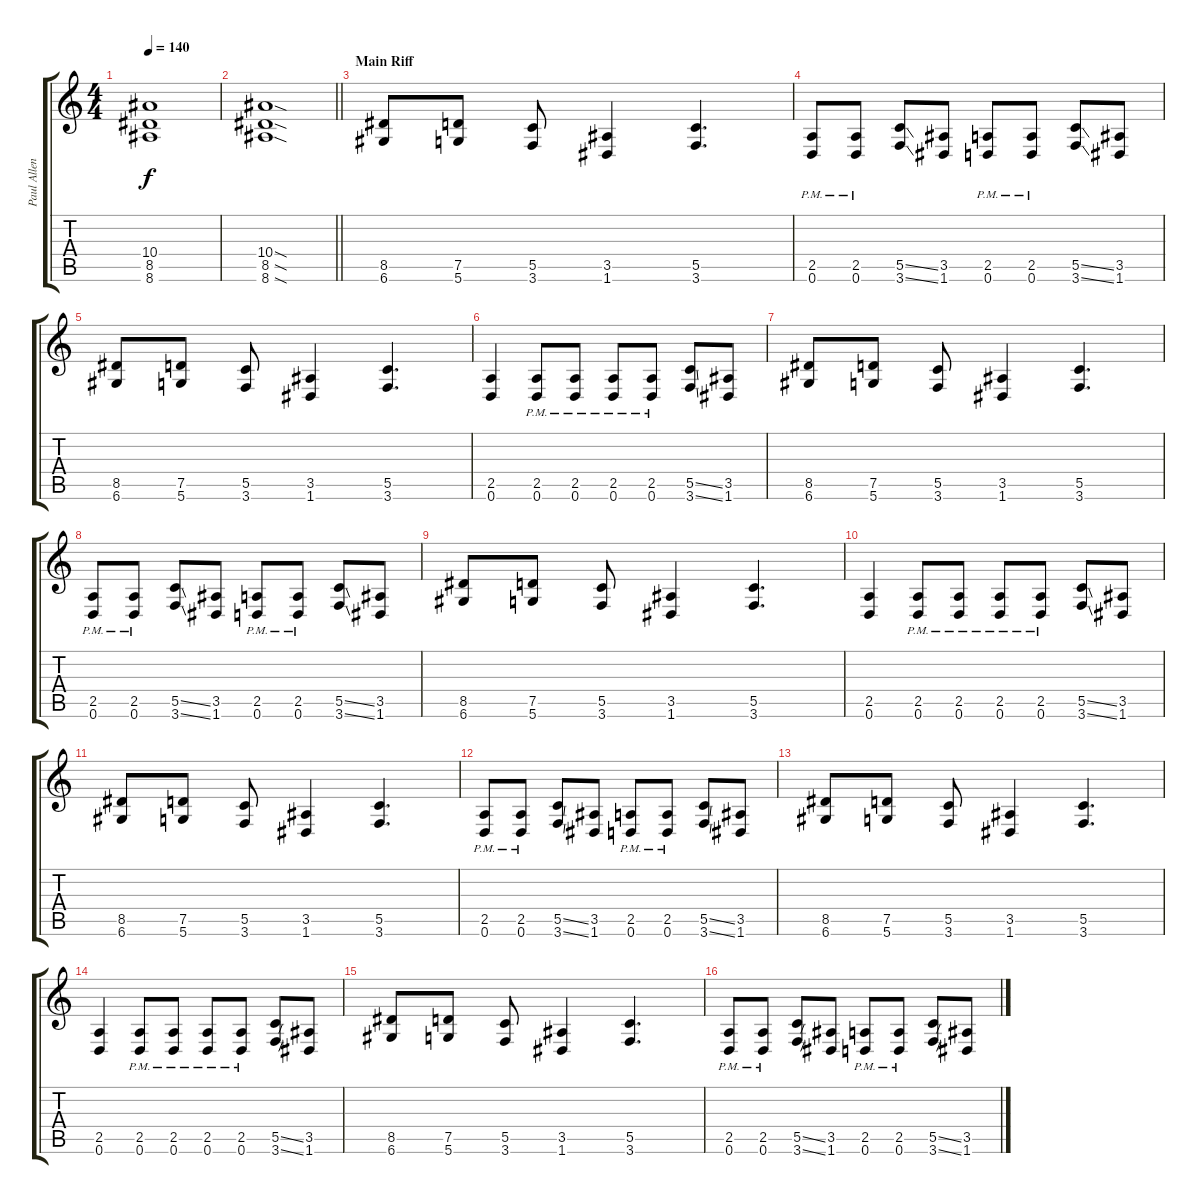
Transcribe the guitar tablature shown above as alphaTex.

\track ("Paul Allender" "Paul Allen") {instrument distortionguitar}
\staff {score tabs}
\tuning (D4 A3 F3 C3 G2 D2) {hide}
\ts (4 4)
\tempo 140
\clef g2
\ks c
(10.4 8.5 8.6).1{dy f} |
\barLineRight lightlight
(10.4{sod} 8.5{sod} 8.6{sod}).1 |
\section ("" "Main Riff")
(8.5 6.6).8 (7.5 5.6).8 (5.5 3.6).8 (3.5 1.6).4 (5.5 3.6).4{d} |
(2.5{pm} 0.6{pm}).8 (2.5{pm} 0.6{pm}).8 (5.5{ss} 3.6{ss}).8 (3.5 1.6).8 (2.5{pm} 0.6{pm}).8 (2.5{pm} 0.6{pm}).8 (5.5{ss} 3.6{ss}).8 (3.5 1.6).8 |
(8.5 6.6).8 (7.5 5.6).8 (5.5 3.6).8 (3.5 1.6).4 (5.5 3.6).4{d} |
(2.5 0.6).4 (2.5{pm} 0.6{pm}).8 (2.5{pm} 0.6{pm}).8 (2.5{pm} 0.6{pm}).8 (2.5{pm} 0.6{pm}).8 (5.5{ss} 3.6{ss}).8 (3.5 1.6).8 |
(8.5 6.6).8 (7.5 5.6).8 (5.5 3.6).8 (3.5 1.6).4 (5.5 3.6).4{d} |
(2.5{pm} 0.6{pm}).8 (2.5{pm} 0.6{pm}).8 (5.5{ss} 3.6{ss}).8 (3.5 1.6).8 (2.5{pm} 0.6{pm}).8 (2.5{pm} 0.6{pm}).8 (5.5{ss} 3.6{ss}).8 (3.5 1.6).8 |
(8.5 6.6).8 (7.5 5.6).8 (5.5 3.6).8 (3.5 1.6).4 (5.5 3.6).4{d} |
(2.5 0.6).4 (2.5{pm} 0.6{pm}).8 (2.5{pm} 0.6{pm}).8 (2.5{pm} 0.6{pm}).8 (2.5{pm} 0.6{pm}).8 (5.5{ss} 3.6{ss}).8 (3.5 1.6).8 |
(8.5 6.6).8 (7.5 5.6).8 (5.5 3.6).8 (3.5 1.6).4 (5.5 3.6).4{d} |
(2.5{pm} 0.6{pm}).8 (2.5{pm} 0.6{pm}).8 (5.5{ss} 3.6{ss}).8 (3.5 1.6).8 (2.5{pm} 0.6{pm}).8 (2.5{pm} 0.6{pm}).8 (5.5{ss} 3.6{ss}).8 (3.5 1.6).8 |
(8.5 6.6).8 (7.5 5.6).8 (5.5 3.6).8 (3.5 1.6).4 (5.5 3.6).4{d} |
(2.5 0.6).4 (2.5{pm} 0.6{pm}).8 (2.5{pm} 0.6{pm}).8 (2.5{pm} 0.6{pm}).8 (2.5{pm} 0.6{pm}).8 (5.5{ss} 3.6{ss}).8 (3.5 1.6).8 |
(8.5 6.6).8 (7.5 5.6).8 (5.5 3.6).8 (3.5 1.6).4 (5.5 3.6).4{d} |
(2.5{pm} 0.6{pm}).8 (2.5{pm} 0.6{pm}).8 (5.5{ss} 3.6{ss}).8 (3.5 1.6).8 (2.5{pm} 0.6{pm}).8 (2.5{pm} 0.6{pm}).8 (5.5{ss} 3.6{ss}).8 (3.5 1.6).8
